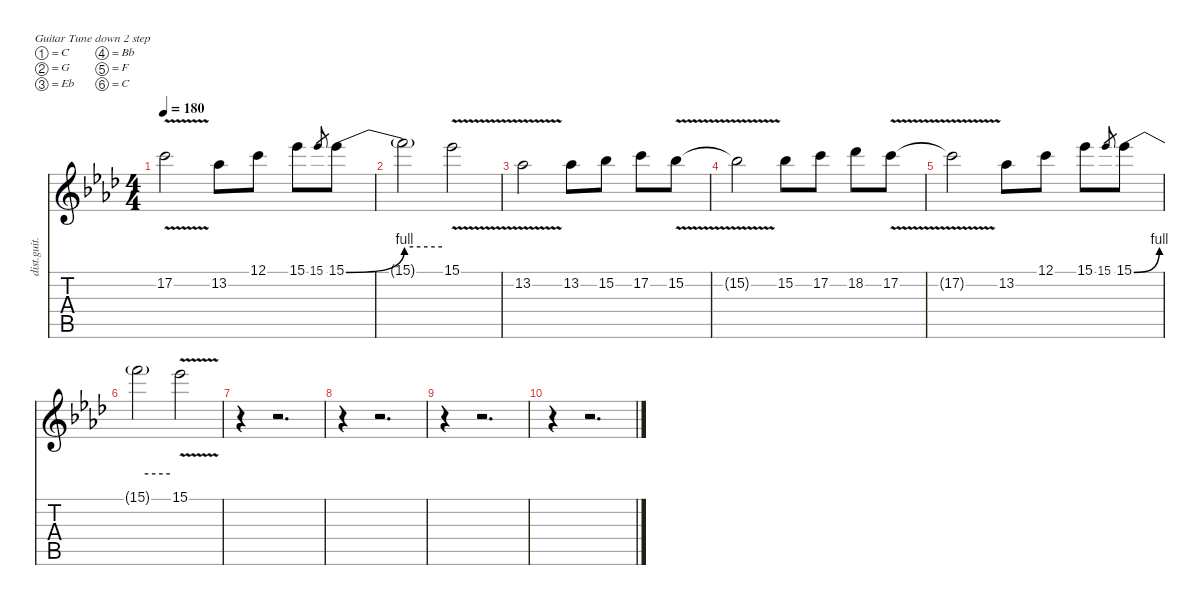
\defaultSystemsLayout 4
\hideDynamics
\bracketExtendMode nobrackets
\track ("Gtr. 5" "dist.guit.") {mute instrument distortionguitar}
\staff {score tabs}
\tuning (C4 G3 Eb3 Bb2 F2 C2)
\ts (4 4)
\tempo 180
\clef g2
\ks fminor
17.2{v t acc forcenatural}.2{dy f} 13.2{acc b}.8 12.1{acc forcenatural}.8 15.1{acc b}.8 15.1{acc b}.8{gr dy mf} 15.1{be (bend 0 0 60 4) acc b}.8{dy f} |
15.1{be (hold 0 4 60 4) t}.2 15.1{v acc b}.2 |
13.2{v acc b}.2 13.2{acc b}.8 15.2{acc b}.8 17.2{acc forcenatural}.8 15.2{v acc b}.8 |
15.2{v t acc b}.2 15.2{acc b}.8 17.2{acc forcenatural}.8 18.2{acc b}.8 17.2{v acc forcenatural}.8 |
17.2{v t acc forcenatural}.2 13.2{acc b}.8 12.1{acc forcenatural}.8 15.1{acc b}.8 15.1{acc b}.8{gr dy mf} 15.1{be (bend 0 0 60 4) acc b}.8{dy f} |
15.1{be (hold 0 4 60 4) t}.2 15.1{v acc b}.2 |
r.4 r.2{d} |
r.4 r.2{d} |
r.4 r.2{d} |
r.4 r.2{d}
